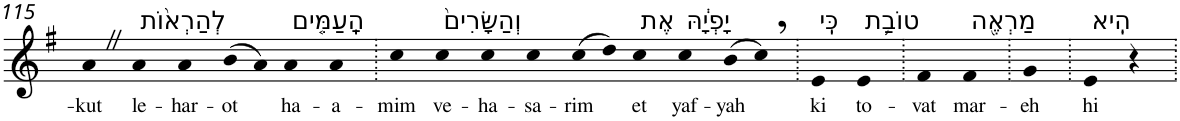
**kern	**text
*part1	*part1
*staff1	*staff1
*I"Piano	*
*I'Pno	*
!!LO:PB:g=z
*clefG2	*
*k[f#]	*
*G:	*
=115	=115
!	!LO:LY:b
4aZ	-kut
!LO:TX:a:t=לְהַרְא֨וֹת	!
!	!LO:LY:b
4a	le-
!	!LO:LY:b
4a	-har-
!	!LO:LY:b
(>8b	-ot
8a)	.
!LO:TX:a:t=הָֽעַמִּ֤ים	!
!	!LO:LY:b
4a	ha-
!	!LO:LY:b
4a	-a-
=116.	=116.
!	!LO:LY:b
4cc	-mim
!LO:TX:a:t=וְהַשָּׂרִים֙	!
!	!LO:LY:b
4cc	ve-
!	!LO:LY:b
4cc	-ha-
!	!LO:LY:b
4cc	-sa-
!	!LO:LY:b
(>8cc	-rim
8dd)	.
!LO:TX:a:t=אֶת	!
!	!LO:LY:b
4cc	et
!LO:TX:a:t=יָפְיָ֔הּ	!
!	!LO:LY:b
4cc	yaf-
!	!LO:LY:b
(>8b	-yah
8cc,)	.
=117.	=117.
!LO:TX:a:t=כִּֽי	!
!	!LO:LY:b
4e	ki
!LO:TX:a:t=טוֹבַ֥ת	!
!	!LO:LY:b
4e	to-
=118.	=118.
!	!LO:LY:b
4f#	-vat
!LO:TX:a:t=מַרְאֶ֖ה	!
!	!LO:LY:b
4f#	mar-
=119.	=119.
!	!LO:LY:b
4g	-eh
=120.	=120.
!LO:TX:a:t=הִֽיא	!
!	!LO:LY:b
4e	hi
4r	.
=.	=.
*-	*-
